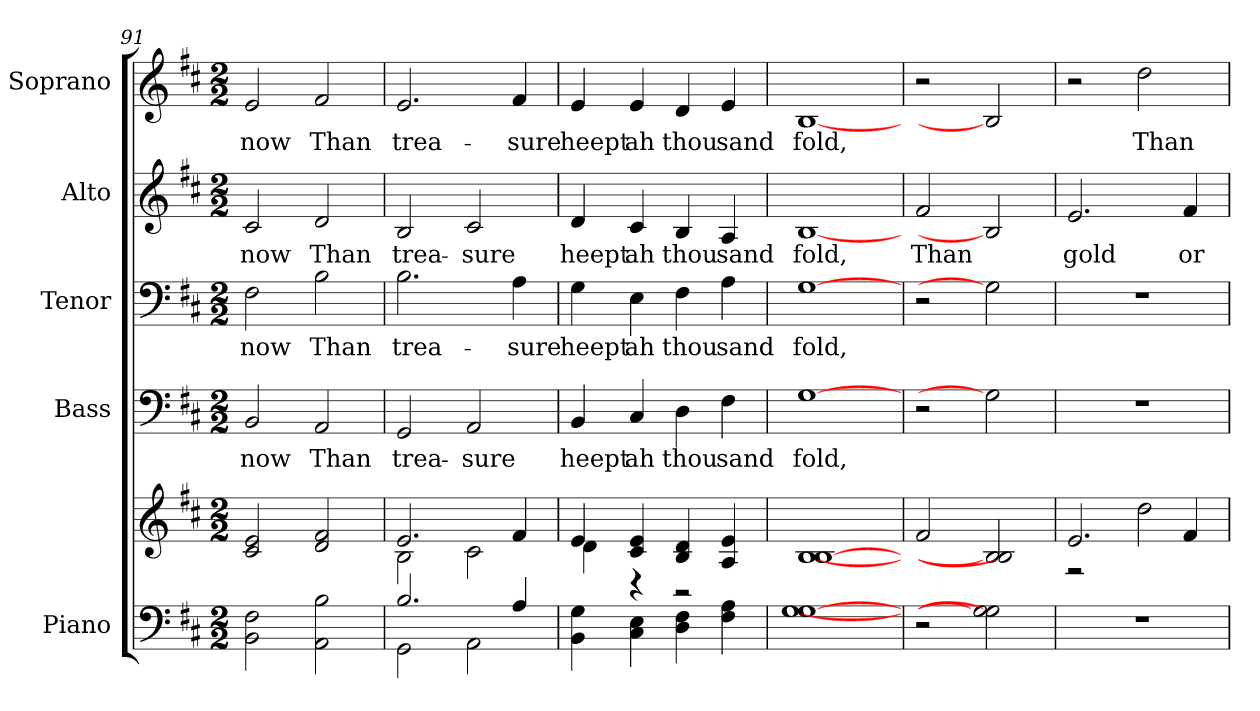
**kern	**kern	**kern	**text	**kern	**text	**kern	**text	**kern	**text
*part5	*part5	*part4	*part4	*part3	*part3	*part2	*part2	*part1	*part1
*staff6	*staff5	*staff4	*staff4	*staff3	*staff3	*staff2	*staff2	*staff1	*staff1
*I"Piano	*	*I"Bass	*	*I"Tenor	*	*I"Alto	*	*I"Soprano	*
*I'Pno.	*	*I'B.	*	*I'T.	*	*I'A.	*	*I'S.	*
*clefF4	*clefG2	*clefF4	*	*clefF4	*	*clefG2	*	*clefG2	*
*k[f#c#]	*k[f#c#]	*k[f#c#]	*	*k[f#c#]	*	*k[f#c#]	*	*k[f#c#]	*
*D:	*D:	*D:	*	*D:	*	*D:	*	*D:	*
*M2/2	*M2/2	*M2/2	*	*M2/2	*	*M2/2	*	*M2/2	*
=91	=91	=91	=91	=91	=91	=91	=91	=91	=91
!	!	!	!LO:LY:b:color=#000000	!	!	!	!	!	!
!	!	!	!	!	!LO:LY:b:color=#000000	!	!	!	!
!	!	!	!	!	!	!	!LO:LY:b:color=#000000	!	!
!	!	!	!	!	!	!	!	!	!LO:LY:b:color=#000000
2BBi\ 2F#i	2c#i/ 2ei	2BBi/	now	2F#i\	now	2c#i/	now	2ei/	now
!	!	!	!LO:LY:b:color=#000000	!	!	!	!	!	!
!	!	!	!	!	!LO:LY:b:color=#000000	!	!	!	!
!	!	!	!	!	!	!	!LO:LY:b:color=#000000	!	!
!	!	!	!	!	!	!	!	!	!LO:LY:b:color=#000000
2AAi\ 2Bi	2di/ 2f#i	2AAi/	Than	2Bi\	Than	2di/	Than	2f#i/	Than
=92	=92	=92	=92	=92	=92	=92	=92	=92	=92
*^	*^	*	*	*	*	*	*	*	*
!	!	!	!	!	!LO:LY:b:color=#000000	!	!	!	!	!	!
!	!	!	!	!	!	!	!LO:LY:b:color=#000000	!	!	!	!
!	!	!	!	!	!	!	!	!	!LO:LY:b:color=#000000	!	!
!	!	!	!	!	!	!	!	!	!	!	!LO:LY:b:color=#000000
2.Bi/	2GGi\	2.ei/	2Bi\	2GGi/	trea-	2.Bi\	trea-	2Bi/	trea-	2.ei/	trea-
!	!	!	!	!	!LO:LY:b:color=#000000	!	!	!	!	!	!
!	!	!	!	!	!	!	!	!	!LO:LY:b:color=#000000	!	!
.	2AAi\	.	2c#i\	2AAi/	-sure	.	.	2c#i/	-sure	.	.
!	!	!	!	!	!	!	!LO:LY:b:color=#000000	!	!	!	!
!	!	!	!	!	!	!	!	!	!	!	!LO:LY:b:color=#000000
4Ai/	.	4f#i/	.	.	.	4Ai\	-sure	.	.	4f#i/	-sure
*v	*v	*	*	*	*	*	*	*	*	*	*
=93	=93	=93	=93	=93	=93	=93	=93	=93	=93	=93
!	!	!	!	!LO:LY:b:color=#000000	!	!	!	!	!	!
!	!	!	!	!	!	!LO:LY:b:color=#000000	!	!	!	!
!	!	!	!	!	!	!	!	!LO:LY:b:color=#000000	!	!
!	!	!	!	!	!	!	!	!	!	!LO:LY:b:color=#000000
4BBi\ 4Gi	4ei/	4di\	4BBi/	heept	4Gi\	heept	4di/	heept	4ei/	heept
!	!	!	!	!LO:LY:b:color=#000000	!	!	!	!	!	!
!	!	!	!	!	!	!LO:LY:b:color=#000000	!	!	!	!
!	!	!	!	!	!	!	!	!LO:LY:b:color=#000000	!	!
!	!	!	!	!	!	!	!	!	!	!LO:LY:b:color=#000000
4C#i\ 4Ei	4c#i/ 4ei	4r	4C#i/	ah	4Ei\	ah	4c#i/	ah	4ei/	ah
!	!	!	!	!LO:LY:b:color=#000000	!	!	!	!	!	!
!	!	!	!	!	!	!LO:LY:b:color=#000000	!	!	!	!
!	!	!	!	!	!	!	!	!LO:LY:b:color=#000000	!	!
!	!	!	!	!	!	!	!	!	!	!LO:LY:b:color=#000000
4Di\ 4F#i	4Bi/ 4di	2r	4Di\	thou	4F#i\	thou	4Bi/	thou	4di/	thou
!	!	!	!	!LO:LY:b:color=#000000	!	!	!	!	!	!
!	!	!	!	!	!	!LO:LY:b:color=#000000	!	!	!	!
!	!	!	!	!	!	!	!	!LO:LY:b:color=#000000	!	!
!	!	!	!	!	!	!	!	!	!	!LO:LY:b:color=#000000
4F#i\ 4Ai	4Ai/ 4ei	.	4F#i\	sand	4Ai\	sand	4Ai/	sand	4ei/	sand
*	*v	*v	*	*	*	*	*	*	*	*
=94	=94	=94	=94	=94	=94	=94	=94	=94	=94
!	!	!	!LO:LY:b:color=#000000	!	!	!	!	!	!
!	!	!	!	!	!LO:LY:b:color=#000000	!	!	!	!
!	!	!	!	!	!	!	!LO:LY:b:color=#000000	!	!
!	!	!	!	!	!	!	!	!	!LO:LY:b:color=#000000
[1Gi [1Gi	[1Bi [1Bi	[1Gi	fold,	[1Gi	fold,	[1Bi	fold,	[1Bi	fold,
=95	=95	=95	=95	=95	=95	=95	=95	=95	=95
!	!	!	!	!	!	!	!LO:LY:b:color=#000000	!	!
2r	2f#i/	2r	.	2r	.	2f#i/	Than	2r	.
2Gi] 2Gi]	2Bi] 2Bi]	2Gi]	.	2Gi]	.	2Bi]	.	2Bi]	.
!!LO:PB:g=z
=96	=96	=96	=96	=96	=96	=96	=96	=96	=96
*	*^	*	*	*	*	*	*	*	*
!	!	!	!	!	!	!	!	!LO:LY:b:color=#000000	!	!
1r	2.ei/	2r	1r	.	1r	.	2.ei/	gold	2r	.
!	!	!	!	!	!	!	!	!	!	!LO:LY:b:color=#000000
.	.	2ddi\	.	.	.	.	.	.	2ddi\	Than
!	!	!	!	!	!	!	!	!LO:LY:b:color=#000000	!	!
.	4f#i/	.	.	.	.	.	4f#i/	or	.	.
*	*v	*v	*	*	*	*	*	*	*	*
=	=	=	=	=	=	=	=	=	=
*-	*-	*-	*-	*-	*-	*-	*-	*-	*-
